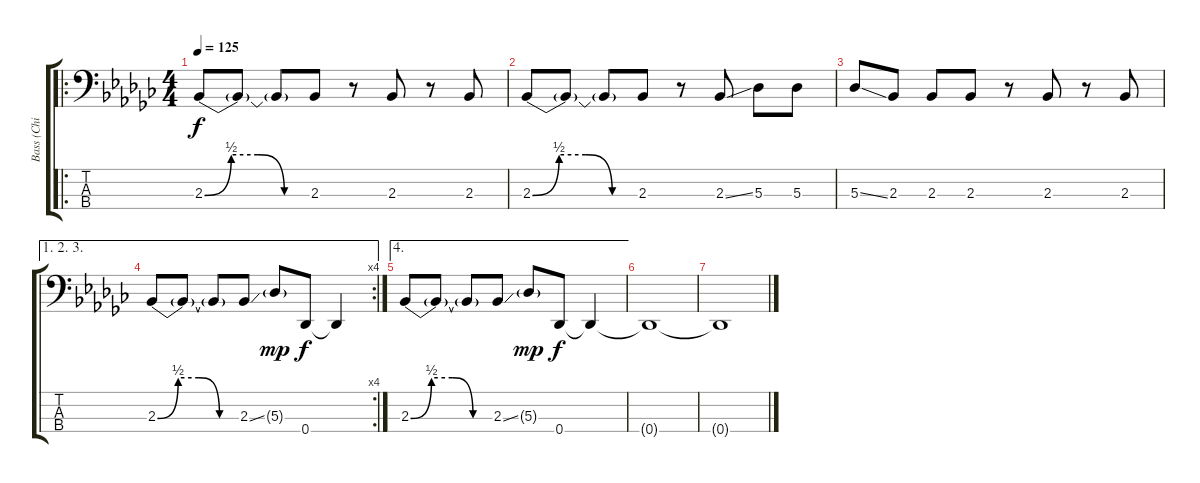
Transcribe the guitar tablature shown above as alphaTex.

\track ("Bass (Chi Cheng)" "Bass (Chi ") {instrument fretlessbass}
\staff {score tabs}
\tuning (Gb2 Db2 Ab1 Db1) {hide}
\ro
\ts (4 4)
\tempo 125
\clef f4
\ks gb
2.3{be (custom 0 0 15 2 30 2 45 0 60 0)}.8{dy f} 2.3{t}.8 2.3{t}.8 2.3.8 r.8 2.3.8 r.8 2.3.8 |
2.3{be (custom 0 0 15 2 30 2 45 0 60 0)}.8 2.3{t}.8 2.3{t}.8 2.3.8 r.8 2.3{ss}.8 5.3.8 5.3.8 |
5.3{ss}.8 2.3.8 2.3.8 2.3.8 r.8 2.3.8 r.8 2.3.8 |
\ae (1 2 3)
\rc 4
2.3{be (custom 0 0 15 2 30 2 45 0 60 0)}.8 2.3{t}.8 2.3{t}.8 2.3{ss}.8 5.3{g}.8{dy mp} 0.4.8{dy f} 0.4{t}.4 |
\ae 4
2.3{be (custom 0 0 15 2 30 2 45 0 60 0)}.8 2.3{t}.8 2.3{t}.8 2.3{ss}.8 5.3{g}.8{dy mp} 0.4.8{dy f} 0.4{t}.4 |
0.4{t}.1 |
0.4{t}.1
